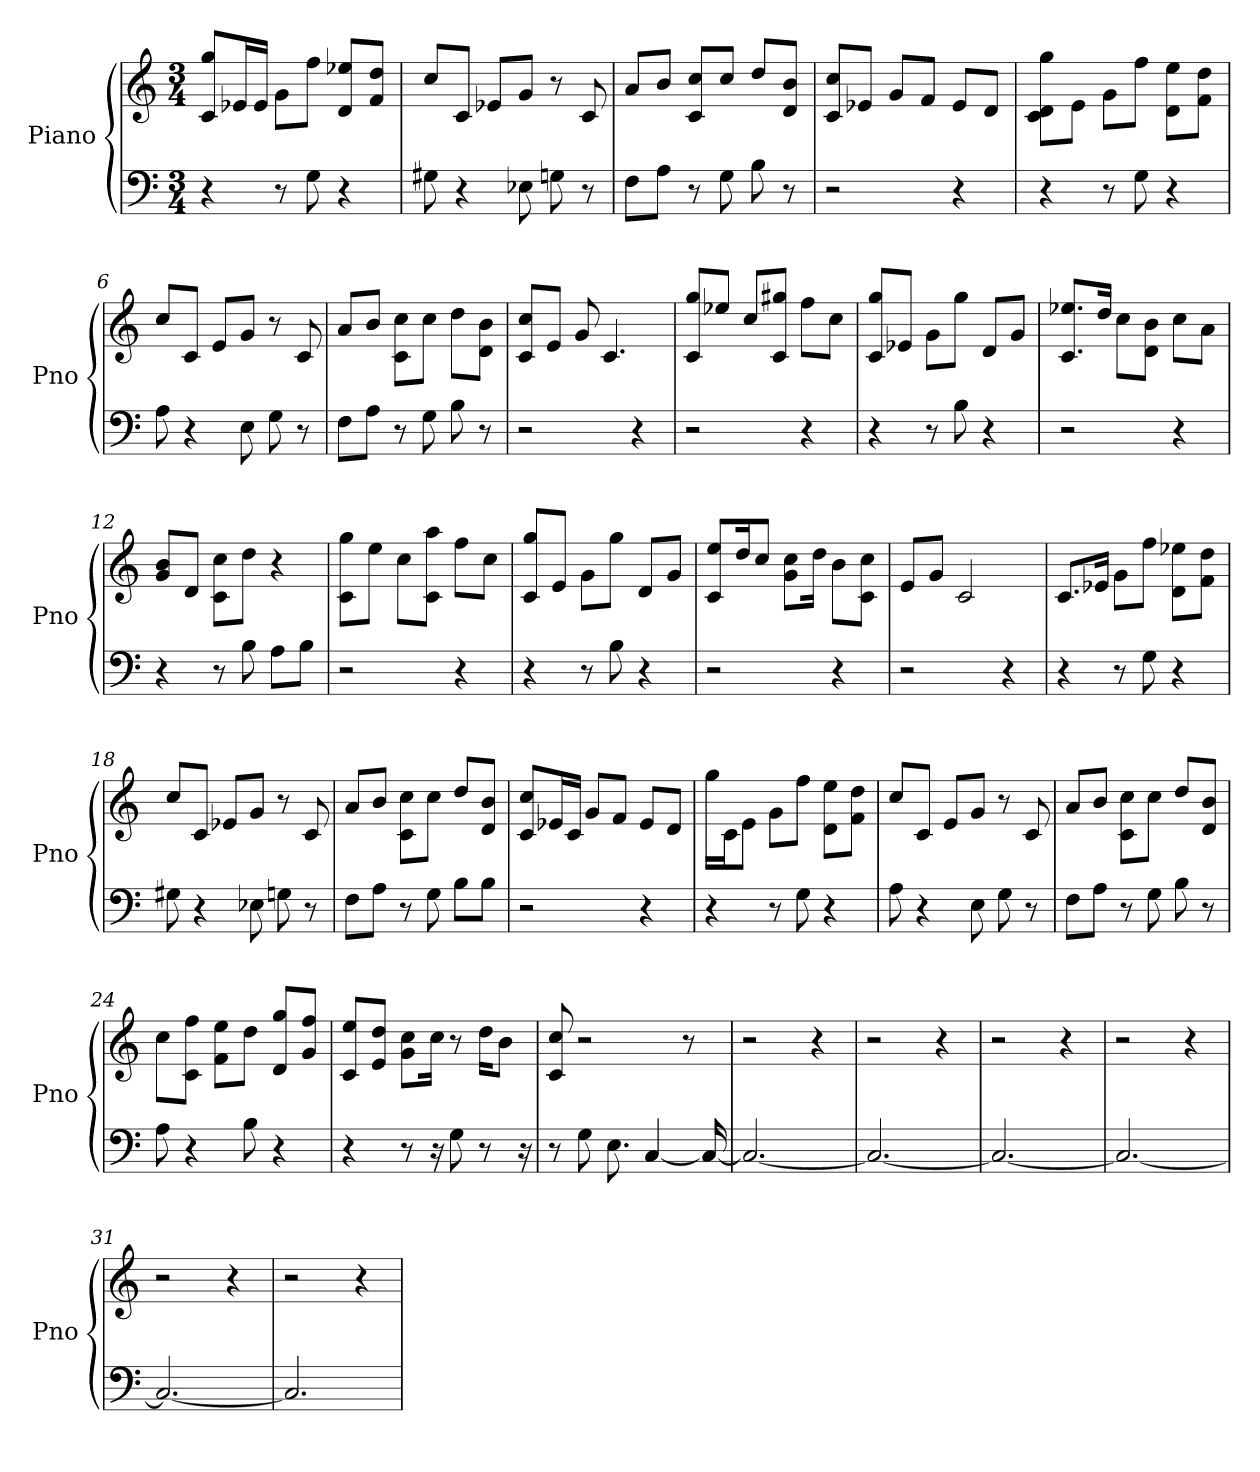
**kern	**kern
*part1	*part1
*staff2	*staff1
*I"Piano	*
*I'Pno	*
*clefF4	*clefG2
*k[]	*k[]
*C:	*C:
*M3/4	*M3/4
*MM111	*MM111
=1	=1
4r	8c/ 8gg/L
.	16e-/L
.	16e-/JJ
8r	8g\L
8G	8ff\J
4r	8d/ 8ee-/L
.	8dd/ 8f/J
=2	=2
8G#	8cc/L
4r	8c/J
.	8e-/L
8E-	8g/J
8G	8r
8r	8c
=3	=3
8F\L	8a/L
8A\J	8b/J
8r	8c/ 8cc/L
8G	8cc/J
8B	8dd/L
8r	8b/ 8d/J
=4	=4
2r	8c/ 8cc/L
.	8e-/J
.	8g/L
.	8f/J
4r	8e-/L
.	8d/J
=5	=5
4r	8gg\ 8d\ 8c\L
.	8e\J
8r	8g\L
8G	8ff\J
4r	8ee\ 8d\L
.	8f\ 8dd\J
=6	=6
8A	8cc/L
4r	8c/J
.	8e/L
8E	8g/J
8G	8r
8r	8c
=7	=7
8F\L	8a/L
8A\J	8b/J
8r	8cc\ 8c\L
8G	8cc\J
8B	8dd\L
8r	8d\ 8b\J
=8	=8
2r	8cc/ 8c/L
.	8e/J
.	8g
.	4.c
4r	.
=9	=9
2r	8c/ 8gg/L
.	8ee-/J
.	8cc/L
.	8gg#/ 8c/J
4r	8ff\L
.	8cc\J
=10	=10
4r	8c/ 8gg/L
.	8e-/J
8r	8g\L
8B	8gg\J
4r	8d/L
.	8g/J
=11	=11
2r	8.c/ 8.ee-/L
.	16dd/Jk
.	8cc\L
.	8d\ 8b\J
4r	8cc\L
.	8a\J
=12	=12
4r	8b/ 8g/L
.	8d/J
8r	8cc\ 8c\L
8B	8dd\J
8A\L	4r
8B\J	.
=13	=13
2r	8gg\ 8c\L
.	8ee\J
.	8cc\L
.	8c\ 8aa\J
4r	8ff\L
.	8cc\J
=14	=14
4r	8c/ 8gg/L
.	8e/J
8r	8g\L
8B	8gg\J
4r	8d/L
.	8g/J
=15	=15
2r	8c/ 8ee/L
.	16dd/K
.	8cc/J
.	8g\ 8cc\L
.	16dd\Jk
4r	8b\L
.	8c\ 8cc\J
=16	=16
2r	8e/L
.	8g/J
.	2c
4r	.
=17	=17
4r	8.c/L
.	16e-/Jk
8r	8g\L
8G	8ff\J
4r	8ee-\ 8d\L
.	8f\ 8dd\J
=18	=18
8G#	8cc/L
4r	8c/J
.	8e-/L
8E-	8g/J
8G	8r
8r	8c
=19	=19
8F\L	8a/L
8A\J	8b/J
8r	8cc\ 8c\L
8G	8cc\J
8B\L	8dd/L
8B\J	8b/ 8d/J
=20	=20
2r	8c/ 8cc/L
.	16e-/L
.	16c/JJ
.	8g/L
.	8f/J
4r	8e-/L
.	8d/J
=21	=21
4r	16gg\LL
.	16c\J
.	8e\J
8r	8g\L
8G	8ff\J
4r	8ee\ 8d\L
.	8dd\ 8f\J
=22	=22
8A	8cc/L
4r	8c/J
.	8e/L
8E	8g/J
8G	8r
8r	8c
=23	=23
8F\L	8a/L
8A\J	8b/J
8r	8cc\ 8c\L
8G	8cc\J
8B	8dd/L
8r	8b/ 8d/J
=24	=24
8A	8cc\L
4r	8c\ 8ff\J
.	8ee\ 8f\L
8B	8dd\J
4r	8d/ 8gg/L
.	8g/ 8ff/J
=25	=25
4r	8ee/ 8c/L
.	8dd/ 8e/J
8r	8cc\ 8g\L
16r	16cc\Jk
8G	8r
8r	16dd\KL
.	8b\J
16r	.
=26	=26
8r	8c 8cc
8G	2r
8.E	.
[4C	.
.	8r
16C_	.
=27	=27
2.C_	2r
.	4r
=28	=28
2.C_	2r
.	4r
=29	=29
2.C_	2r
.	4r
=30	=30
2.C_	2r
.	4r
=31	=31
2.C_	2r
.	4r
=32	=32
2.C]	2r
.	4r
=	=
*-	*-
